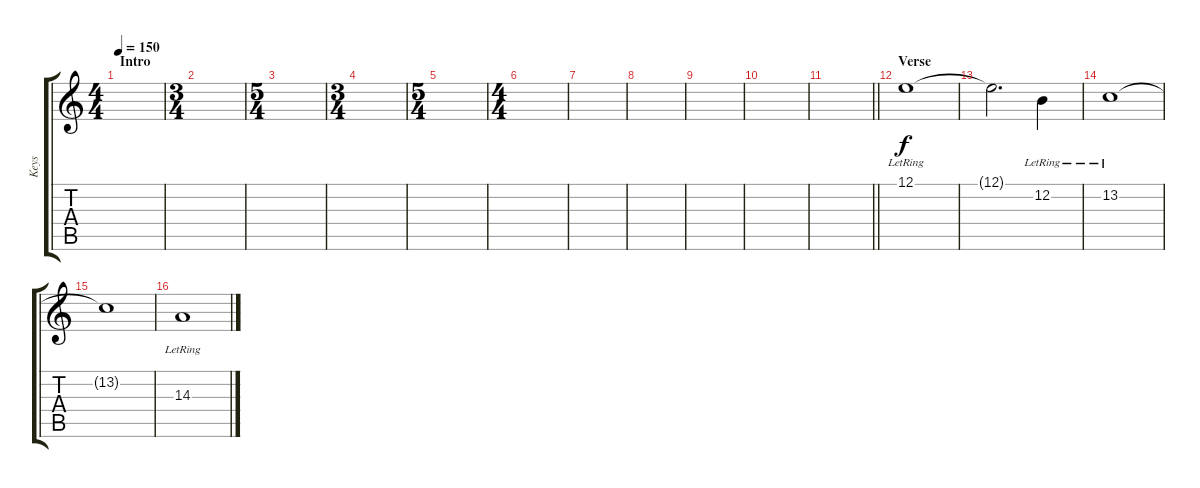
\track ("Keys" "Keys") {instrument acousticgrandpiano}
\staff {score tabs}
\tuning (E4 B3 G3 D3 A2 E2) {hide}
\ts (4 4)
\section ("" "Intro")
\tempo 150
\clef g2
\ks c
|
\ts (3 4)
|
\ts (5 4)
|
\ts (3 4)
|
\ts (5 4)
|
\ts (4 4)
|
|
|
|
|
\barLineRight lightlight
|
\section ("" "Verse")
12.1{lr}.1 |
12.1{t}.2{d} 12.2{lr}.4 |
13.2{lr}.1 |
13.2{t}.1 |
14.3{lr}.1
